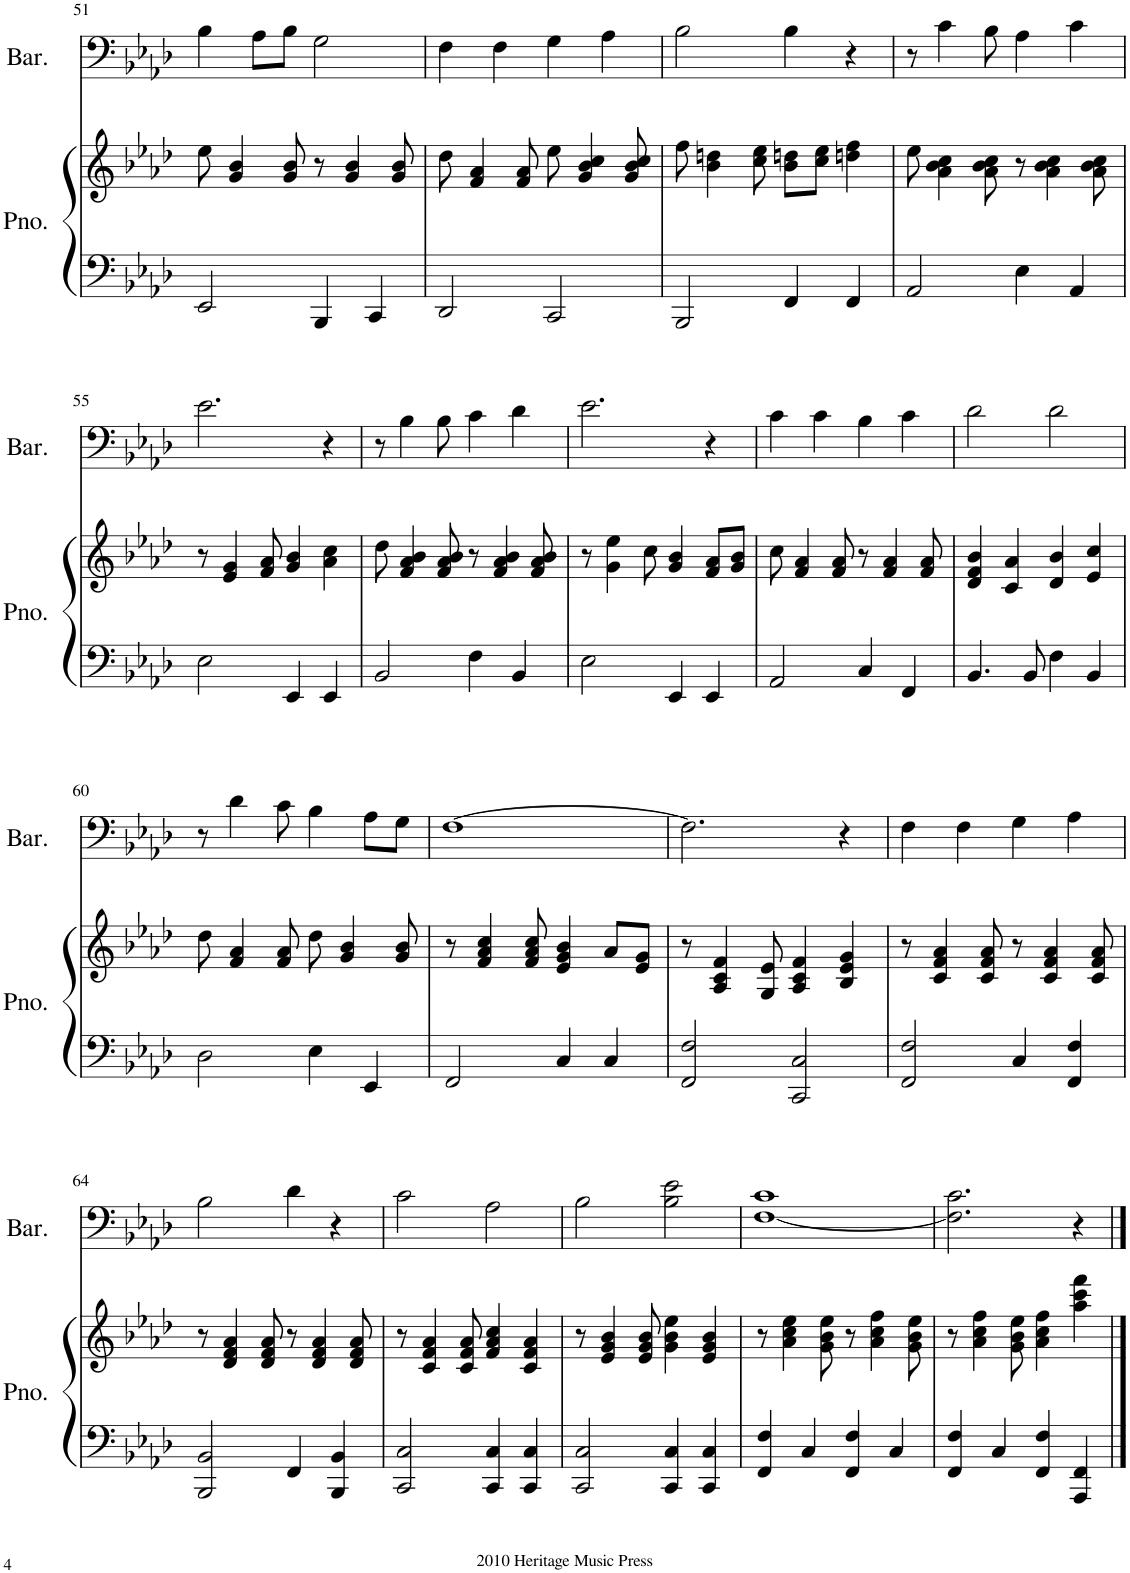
**kern	**kern	**kern
*part2	*part2	*part1
*staff3	*staff2	*staff1
*I"Piano	*	*I"Baritone
*I'Pno.	*	*I'Bar.
!!LO:PB:g=z
*clefF4	*clefG2	*clefF4
*k[b-e-a-d-]	*k[b-e-a-d-]	*k[b-e-a-d-]
*M4/4	*M4/4	*M4/4
=51	=51	=51
2EE-/	8ee-\	4B-\
.	4g/ 4b-/	.
.	.	8A-\L
.	8g/ 8b-/	8B-\J
4BBB-/	8r	2G\
.	4g/ 4b-/	.
4CC/	.	.
.	8g/ 8b-/	.
=52	=52	=52
2DD-/	8dd-\	4F\
.	4f/ 4a-/	.
.	.	4F\
.	8f/ 8a-/	.
2CC/	8ee-\	4G\
.	4g/ 4b-/ 4cc/	.
.	.	4A-\
.	8g/ 8b-/ 8cc/	.
=53	=53	=53
2BBB-/	8ff\	2B-\
.	4b-\ 4ddn\	.
.	8cc\ 8ee-\	.
4FF/	8b-\ 8ddn\L	4B-\
.	8cc\ 8ee-\J	.
4FF/	4ddn\ 4ff\	4r
=54	=54	=54
2AA-/	8ee-\	8r
.	4a-\ 4b-\ 4cc\	4c\
.	8a-\ 8b-\ 8cc\	8B-\
4E-\	8r	4A-\
.	4a-\ 4b-\ 4cc\	.
4AA-/	.	4c\
.	8a-\ 8b-\ 8cc\	.
!!LO:LB:g=z
=55	=55	=55
2E-\	8r	2.e-\
.	4e-/ 4g/	.
.	8f/ 8a-/	.
4EE-/	4g/ 4b-/	.
4EE-/	4a-\ 4cc\	4r
=56	=56	=56
2BB-/	8dd-\	8r
.	4f/ 4a-/ 4b-/	4B-\
.	8f/ 8a-/ 8b-/	8B-\
4F\	8r	4c\
.	4f/ 4a-/ 4b-/	.
4BB-/	.	4d-\
.	8f/ 8a-/ 8b-/	.
=57	=57	=57
2E-\	8r	2.e-\
.	4g\ 4ee-\	.
.	8cc\	.
4EE-/	4g/ 4b-/	.
4EE-/	8f/ 8a-/L	4r
.	8g/ 8b-/J	.
=58	=58	=58
2AA-/	8cc\	4c\
.	4f/ 4a-/	.
.	.	4c\
.	8f/ 8a-/	.
4C/	8r	4B-\
.	4f/ 4a-/	.
4FF/	.	4c\
.	8f/ 8a-/	.
=59	=59	=59
4.BB-/	4d-/ 4f/ 4b-/	2d-\
.	4c/ 4a-/	.
8BB-/	.	.
4F\	4d-/ 4b-/	2d-\
4BB-/	4e-/ 4cc/	.
!!LO:LB:g=z
=60	=60	=60
2D-\	8dd-\	8r
.	4f/ 4a-/	4d-\
.	8f/ 8a-/	8c\
4E-\	8dd-\	4B-\
.	4g/ 4b-/	.
4EE-/	.	8A-\L
.	8g/ 8b-/	8G\J
=61	=61	=61
2FF/	8r	[1F
.	4f/ 4a-/ 4cc/	.
.	8f/ 8a-/ 8cc/	.
4C/	4e-/ 4g/ 4b-/	.
4C/	8a-/L	.
.	8e-/ 8g/J	.
=62	=62	=62
2FF/ 2F/	8r	2.F\]
.	4A-/ 4c/ 4f/	.
.	8G/ 8e-/	.
2CC/ 2C/	4A-/ 4c/ 4f/	.
.	4B-/ 4e-/ 4g/	4r
=63	=63	=63
2FF/ 2F/	8r	4F\
.	4c/ 4f/ 4a-/	.
.	.	4F\
.	8c/ 8f/ 8a-/	.
4C/	8r	4G\
.	4c/ 4f/ 4a-/	.
4FF/ 4F/	.	4A-\
.	8c/ 8f/ 8a-/	.
!!LO:LB:g=z
=64	=64	=64
2BBB-/ 2BB-/	8r	2B-\
.	4d-/ 4f/ 4a-/	.
.	8d-/ 8f/ 8a-/	.
4FF/	8r	4d-\
.	4d-/ 4f/ 4a-/	.
4BBB-/ 4BB-/	.	4r
.	8d-/ 8f/ 8a-/	.
=65	=65	=65
2CC/ 2C/	8r	2c\
.	4c/ 4f/ 4a-/	.
.	8c/ 8f/ 8a-/	.
4CC/ 4C/	4f/ 4a-/ 4cc/	2A-\
4CC/ 4C/	4c/ 4f/ 4a-/	.
=66	=66	=66
2CC/ 2C/	8r	2B-\
.	4e-/ 4g/ 4b-/	.
.	8e-/ 8g/ 8b-/	.
4CC/ 4C/	4g\ 4b-\ 4ee-\	2B-\ 2e-\
4CC/ 4C/	4e-/ 4g/ 4b-/	.
=67	=67	=67
4FF/ 4F/	8r	[1F 1c
.	4a-\ 4cc\ 4ee-\	.
4C/	.	.
.	8g\ 8b-\ 8ee-\	.
4FF/ 4F/	8r	.
.	4a-\ 4cc\ 4ff\	.
4C/	.	.
.	8g\ 8b-\ 8ee-\	.
=68	=68	=68
4FF/ 4F/	8r	2.F\] 2.c\
.	4a-\ 4cc\ 4ff\	.
4C/	.	.
.	8g\ 8b-\ 8ee-\	.
4FF/ 4F/	4a-\ 4cc\ 4ff\	.
4AAA-/ 4FF/	4aa-\ 4ccc\ 4fff\	4r
==	==	==
*-	*-	*-
